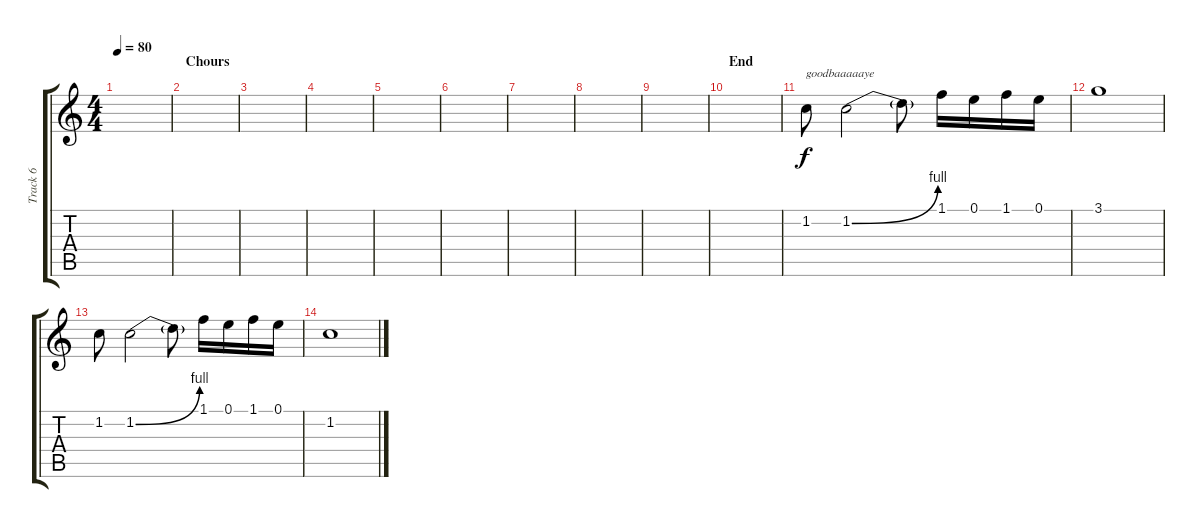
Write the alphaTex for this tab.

\track ("Track 6" "Track 6") {instrument overdrivenguitar}
\staff {score tabs}
\tuning (E4 B3 G3 D3 A2 E2) {hide}
\ts (4 4)
\tempo 80
\clef g2
\ks c
|
\section ("" "Chours")
|
|
|
|
|
|
|
|
\section ("" "End")
|
1.2.8{txt "goodbaaaaaye"} 1.2{be (bend 0 0 60 4)}.2 1.2{t}.8 1.1.16 0.1.16 1.1.16 0.1.16 |
3.1.1{volume 5} |
1.2.8{volume 12} 1.2{be (bend 0 0 60 4)}.2 1.2{t}.8 1.1.16 0.1.16 1.1.16 0.1.16 |
1.2.1{volume 5}
